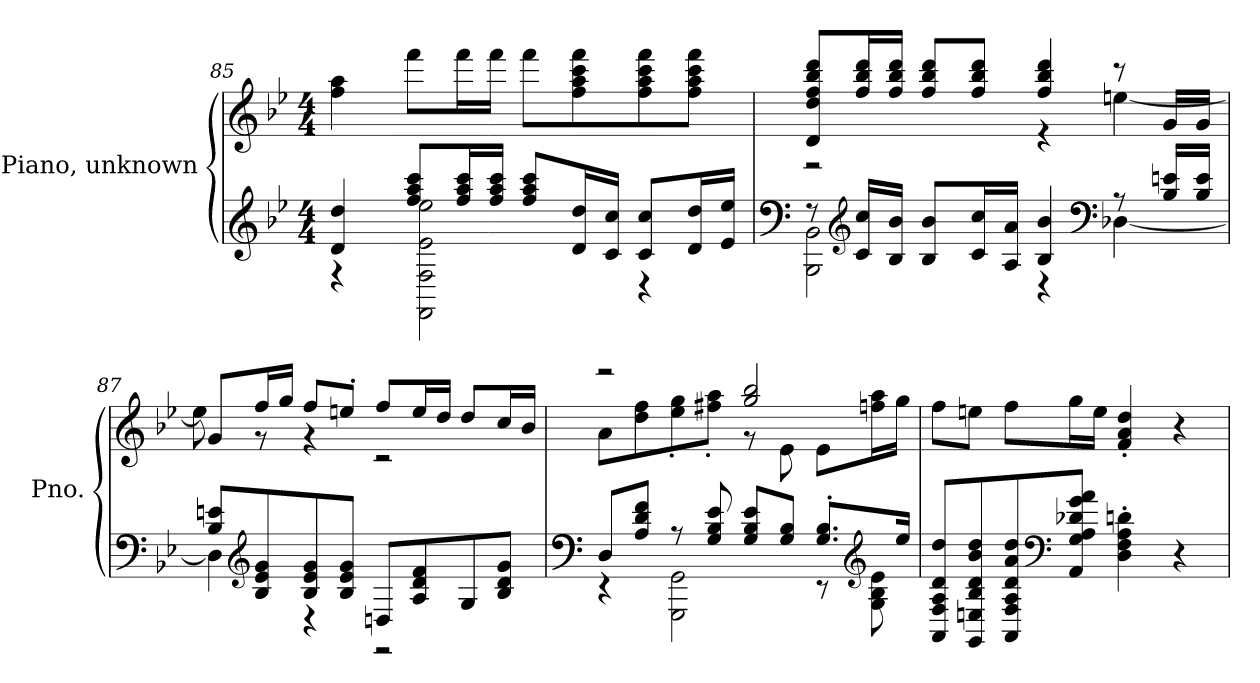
**kern	**kern
*part1	*part1
*staff2	*staff1
*I"Piano, unknown	*
*I'Pno.	*
!!LO:LB:g=z
*clefG2	*clefG2
*k[b-e-]	*k[b-e-]
*M4/4	*M4/4
=85	=85
*^	*
4d/ 4dd/	4r	4ff\ 4aa\
8ff/ 8aa/ 8ccc/L	2FF\ 2F\ 2e-\ 2ee-\	8fff\L
16ff/ 16aa/ 16ccc/L	.	16fff\L
16ff/ 16aa/ 16ccc/JJ	.	16fff\JJ
8ff/ 8aa/ 8ccc/L	.	8fff\L
16d/ 16dd/L	.	8ff\ 8aa\ 8ccc\ 8fff\
16c/ 16cc/JJ	.	.
8c/ 8cc/L	4r	8ff\ 8aa\ 8ccc\ 8fff\
16d/ 16dd/L	.	8ff\ 8aa\ 8ccc\ 8fff\J
16e-/ 16ee-/JJ	.	.
=86	=86	=86
*clefF4	*	*
*	*	*^
8r	2BBB-\ 2BB-\	8d/ 8dd/ 8ff/ 8bb-/ 8ddd/L	2r
*clefG2	*	*	*
16c/ 16cc/LL	.	16ff/ 16bb-/ 16ddd/L	.
16B-/ 16b-/JJ	.	16ff/ 16bb-/ 16ddd/JJ	.
8B-/ 8b-/L	.	8ff/ 8bb-/ 8ddd/L	.
16c/ 16cc/L	.	8ff/ 8bb-/ 8ddd/J	.
16A/ 16a/JJ	.	.	.
4B-/ 4b-/	4r	4ff/ 4bb-/ 4ddd/	4r
*clefF4	*	*	*
8r	[4D-X\	8r	[4een\
16B-/ 16en/LL	.	16g/LL	.
16B-/ 16e/JJ	.	16g/JJ	.
!!LO:PB:g=z	!!
=87	=87	=87	=87
8B-/ 8en/L	4D-\]	8g/L	8ee\]
*clefG2	*	*	*
8B-/ 8e/ 8g/	.	16ff/L	8r
.	.	16gg/JJ	.
8B-/ 8e/ 8g/	4r	8ff/L	4r
8B-/ 8e/ 8g/J	.	8een'/J	.
8Dn/L	2r	8ff/L	2r
8A/ 8d/ 8f/	.	16ee/L	.
.	.	16dd/JJ	.
8G/	.	8dd/L	.
8B-/ 8d/ 8g/J	.	16cc/L	.
.	.	16b-/JJ	.
=88	=88	=88	=88
*clefF4	*	*	*
8D/L	4r	2r	8a\L
8A/ 8d/ 8f/J	.	.	8dd\ 8ff\
8r	2GGG\ 2GG\	.	8ee-\' 8gg\'
8G/ 8B-/ 8e-/	.	.	8ff#X\' 8aa\'J
8G/ 8B-/ 8e-/L	.	2gg/ 2bb-/	8r
8G/ 8B-/J	.	.	8e-\
8.G/' 8.B-/'L	8r	.	8e-\L
*clefG2	*	*	*
.	8G\ 8B-\ 8e-\	.	16ffn\ 16aa\L
16ee-/Jk	.	.	16gg\JJ
*v	*v	*	*
*	*v	*v
=89	=89
8AA/ 8F/ 8A/ 8d/ 8dd/L	8ff\L
8GG/ 8En/ 8B-/ 8d/ 8b-/ 8dd/	8een\J
8AA/ 8F/ 8A/ 8d/ 8a/ 8dd/	8ff\L
*clefF4	*
8AA/ 8G/ 8A/ 8d-X/ 8g/ 8a/J	16gg\L
.	16ee\JJ
4D\' 4F\' 4A\' 4dn\'	4f/' 4a/' 4dd/'
4r	4r
=	=
*-	*-
